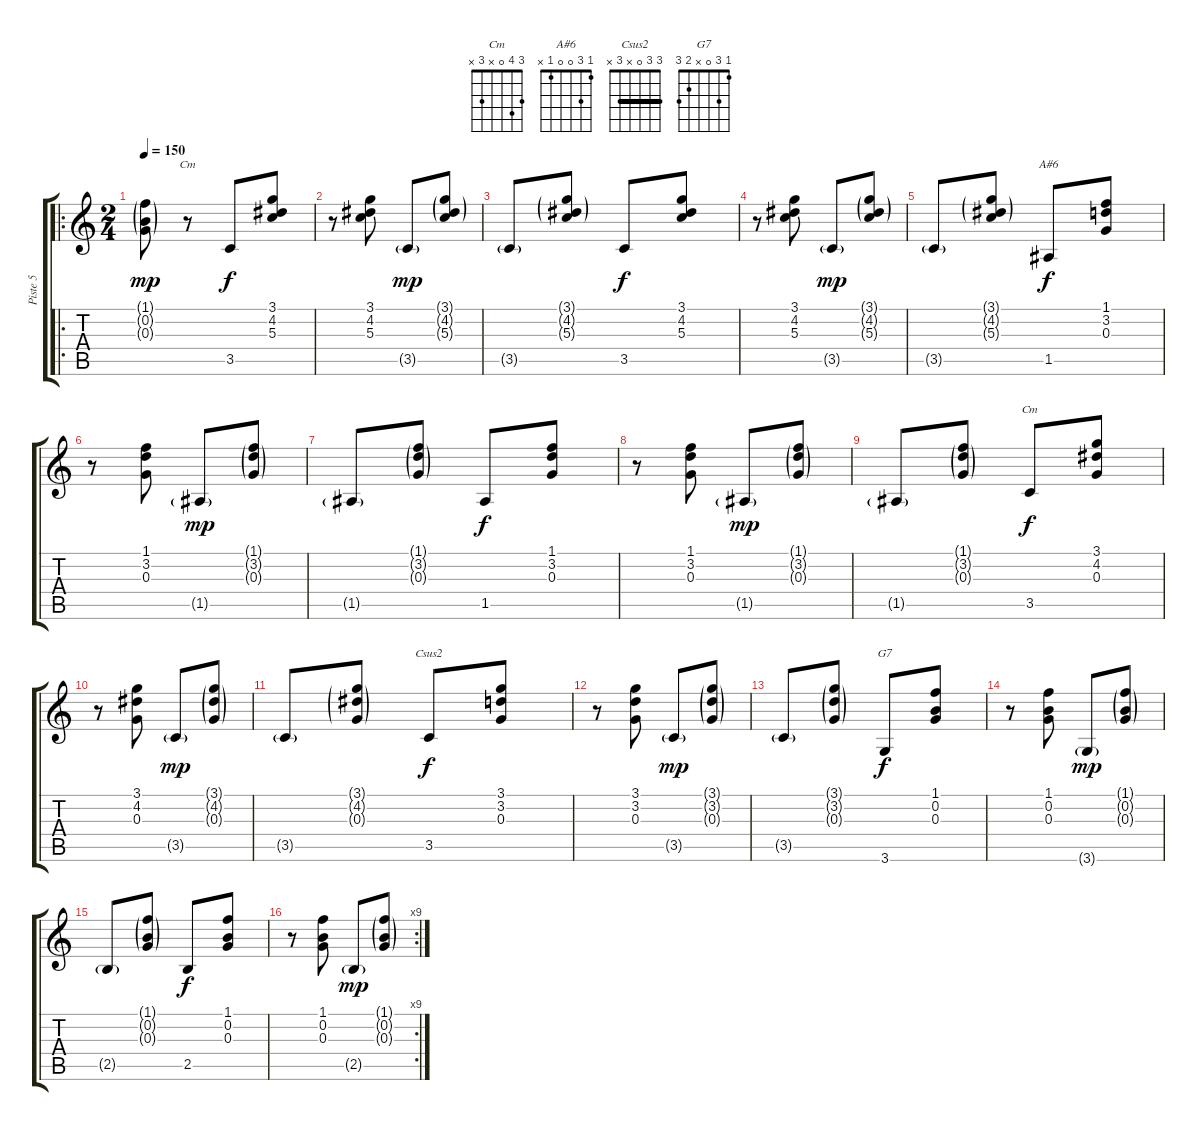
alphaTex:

\track ("Piste 5" "Piste 5") {instrument acousticguitarnylon}
\staff {score tabs}
\tuning (E4 B3 G3 D3 A2 E2) {hide}
\chord ("Cm" 3 4 5 5 3 x) {barre 3}
\chord ("A#6" 1 3 0 0 1 x)
\chord ("Cm" 3 4 0 x 3 x)
\chord ("Csus2" 3 3 0 x 3 x) {barre 3}
\chord ("G7" 1 3 0 x 2 3)
\ro
\ts (2 4)
\tempo 150
\clef g2
\ks c
(1.1{g} 0.2{g} 0.3{g}).8{dy mp} r.8{ch "Cm"} 3.5.8{dy f} (3.1 4.2 5.3).8 |
r.8 (3.1 4.2 5.3).8 3.5{g}.8{dy mp} (3.1{g} 4.2{g} 5.3{g}).8 |
3.5{g}.8 (3.1{g} 4.2{g} 5.3{g}).8 3.5.8{dy f} (3.1 4.2 5.3).8 |
r.8 (3.1 4.2 5.3).8 3.5{g}.8{dy mp} (3.1{g} 4.2{g} 5.3{g}).8 |
3.5{g}.8 (3.1{g} 4.2{g} 5.3{g}).8 1.5.8{ch "A#6" dy f} (1.1 3.2 0.3).8 |
r.8 (1.1 3.2 0.3).8 1.5{g}.8{dy mp} (1.1{g} 3.2{g} 0.3{g}).8 |
1.5{g}.8 (1.1{g} 3.2{g} 0.3{g}).8 1.5.8{dy f} (1.1 3.2 0.3).8 |
r.8 (1.1 3.2 0.3).8 1.5{g}.8{dy mp} (1.1{g} 3.2{g} 0.3{g}).8 |
1.5{g}.8 (1.1{g} 3.2{g} 0.3{g}).8 3.5.8{ch "Cm" dy f} (3.1 4.2 0.3).8 |
r.8 (3.1 4.2 0.3).8 3.5{g}.8{dy mp} (3.1{g} 4.2{g} 0.3{g}).8 |
3.5{g}.8 (3.1{g} 4.2{g} 0.3{g}).8 3.5.8{ch "Csus2" dy f} (3.1 3.2 0.3).8 |
r.8 (3.1 3.2 0.3).8 3.5{g}.8{dy mp} (3.1{g} 3.2{g} 0.3{g}).8 |
3.5{g}.8 (3.1{g} 3.2{g} 0.3{g}).8 3.6.8{ch "G7" dy f} (1.1 0.2 0.3).8 |
r.8 (1.1 0.2 0.3).8 3.6{g}.8{dy mp} (1.1{g} 0.2{g} 0.3{g}).8 |
2.5{g}.8 (1.1{g} 0.2{g} 0.3{g}).8 2.5.8{dy f} (1.1 0.2 0.3).8 |
\rc 9
r.8 (1.1 0.2 0.3).8 2.5{g}.8{dy mp} (1.1{g} 0.2{g} 0.3{g}).8
